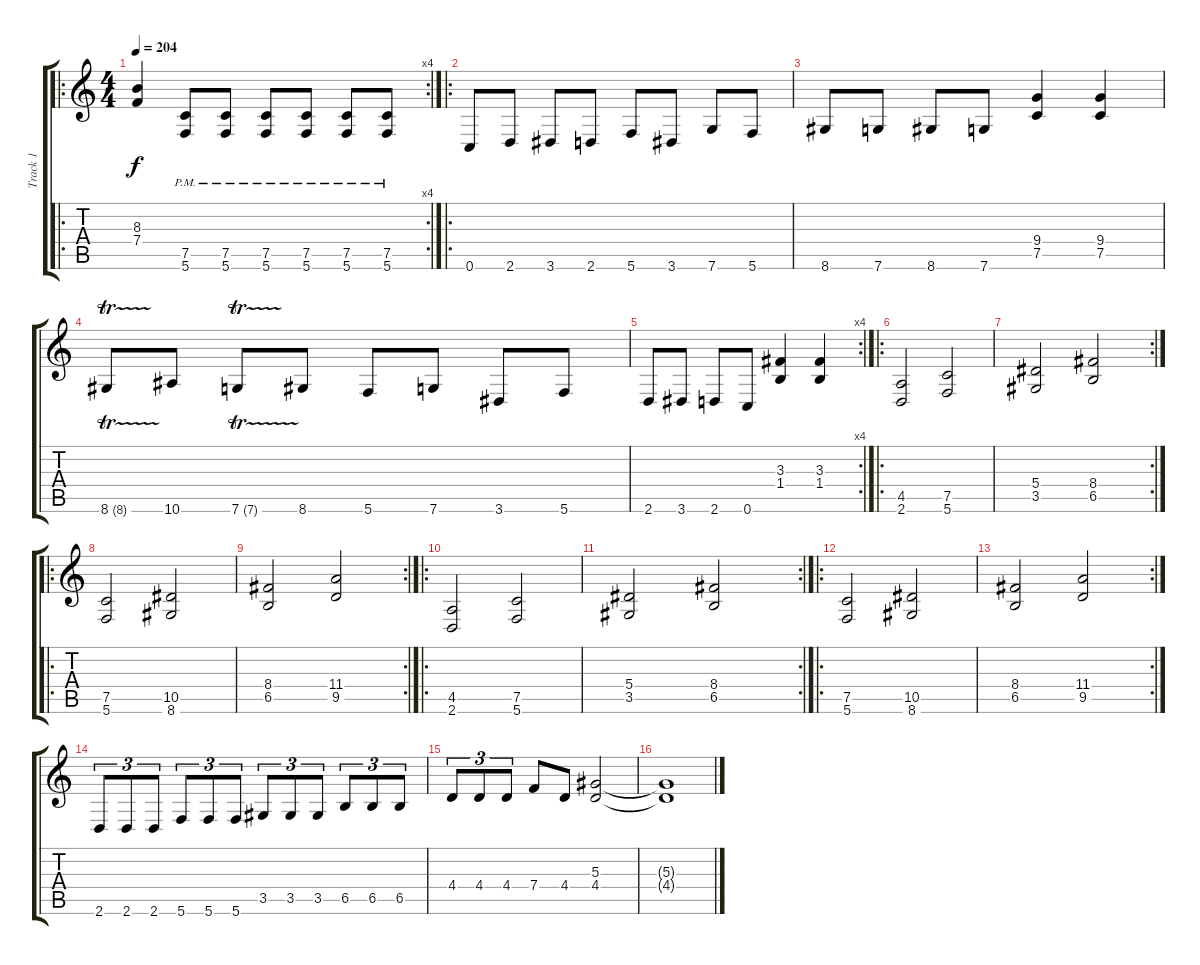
\track ("Track 1" "Track 1") {instrument distortionguitar}
\staff {score tabs}
\tuning (C4 G3 Eb3 Bb2 F2 C2) {hide}
\ro
\rc 4
\ts (4 4)
\tempo 204
\clef g2
\ks c
(8.3 7.4).4{dy f} (7.5{pm} 5.6{pm}).8 (7.5{pm} 5.6{pm}).8 (7.5{pm} 5.6{pm}).8 (7.5{pm} 5.6{pm}).8 (7.5{pm} 5.6{pm}).8 (7.5{pm} 5.6{pm}).8 |
\ro
0.6.8 2.6.8 3.6.8 2.6.8 5.6.8 3.6.8 7.6.8 5.6.8 |
8.6.8 7.6.8 8.6.8 7.6.8 (9.4 7.5).4 (9.4 7.5).4 |
8.6{tr (8 32)}.8 10.6.8 7.6{tr (7 32)}.8 8.6.8 5.6.8 7.6.8 3.6.8 5.6.8 |
\rc 4
2.6.8 3.6.8 2.6.8 0.6.8 (3.3 1.4).4 (3.3 1.4).4 |
\ro
(4.5 2.6).2 (7.5 5.6).2 |
\rc 2
(5.4 3.5).2 (8.4 6.5).2 |
\ro
(7.5 5.6).2 (10.5 8.6).2 |
\rc 2
(8.4 6.5).2 (11.4 9.5).2 |
\ro
(4.5 2.6).2 (7.5 5.6).2 |
\rc 2
(5.4 3.5).2 (8.4 6.5).2 |
\ro
(7.5 5.6).2 (10.5 8.6).2 |
\rc 2
(8.4 6.5).2 (11.4 9.5).2 |
2.6.8{tu (3 2)} 2.6.8{tu (3 2)} 2.6.8{tu (3 2)} 5.6.8{tu (3 2)} 5.6.8{tu (3 2)} 5.6.8{tu (3 2)} 3.5.8{tu (3 2)} 3.5.8{tu (3 2)} 3.5.8{tu (3 2)} 6.5.8{tu (3 2)} 6.5.8{tu (3 2)} 6.5.8{tu (3 2)} |
4.4.8{tu (3 2)} 4.4.8{tu (3 2)} 4.4.8{tu (3 2)} 7.4.8 4.4.8 (5.3 4.4).2 |
(5.3{t} 4.4{t}).1
